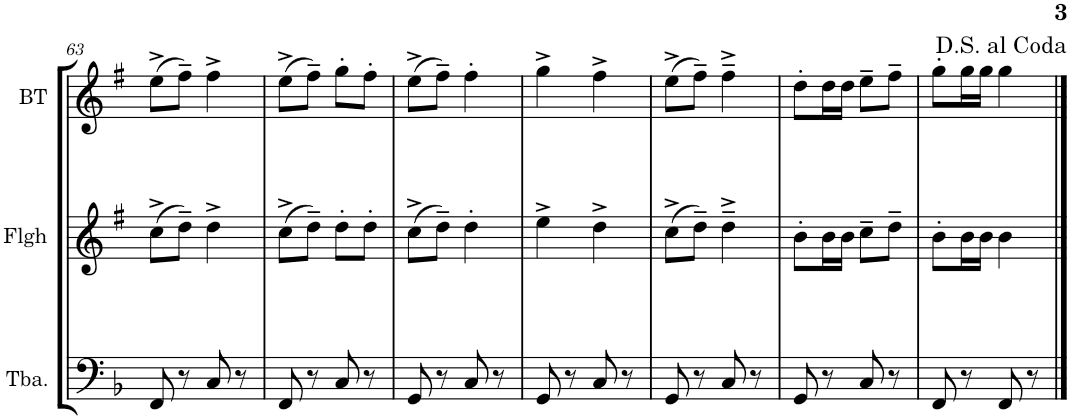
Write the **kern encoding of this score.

**kern	**kern	**kern
*part3	*part2	*part1
*staff3	*staff2	*staff1
*I"Tuba	*I"Flügelhorn	*I"Basstrompete
*I'Tba.	*I'Flgh	*I'BT
!!LO:PB:g=z
*clefF4	*clefG2	*clefG2
*	*Trd1c2	*Trd1c2
*k[b-]	*k[f#]	*k[f#]
*M2/4	*M2/4	*M2/4
=63	=63	=63
8FF/	(8cc^\L	(8ee^\L
8r	8dd~\J)	8ff#~\J)
8C/	4dd^\	4ff#^\
8r	.	.
=64	=64	=64
8FF/	(8cc^\L	(8ee^\L
8r	8dd~\J)	8ff#~\J)
8C/	8dd'\L	8gg'\L
8r	8dd'\J	8ff#'\J
=65	=65	=65
8GG/	(8cc^\L	(8ee^\L
8r	8dd~\J)	8ff#~\J)
8C/	4dd'\	4ff#'\
8r	.	.
=66	=66	=66
8GG/	4ee^\	4gg^\
8r	.	.
8C/	4dd^\	4ff#^\
8r	.	.
=67	=67	=67
8GG/	(8cc^\L	(8ee^\L
8r	8dd~\J)	8ff#~\J)
8C/	4dd~^\	4ff#~^\
8r	.	.
=68	=68	=68
8GG/	8b'\L	8dd'\L
8r	16b\L	16dd\L
.	16b\JJ	16dd\JJ
8C/	8cc~\L	8ee~\L
8r	8dd~\J	8ff#~\J
=69	=69	=69
8FF/	8b'\L	8gg'\L
8r	16b\L	16gg\L
.	16b\JJ	16gg\JJ
8FF/	4b\	4gg\
8r	.	.
==	==	==
*-	*-	*-
